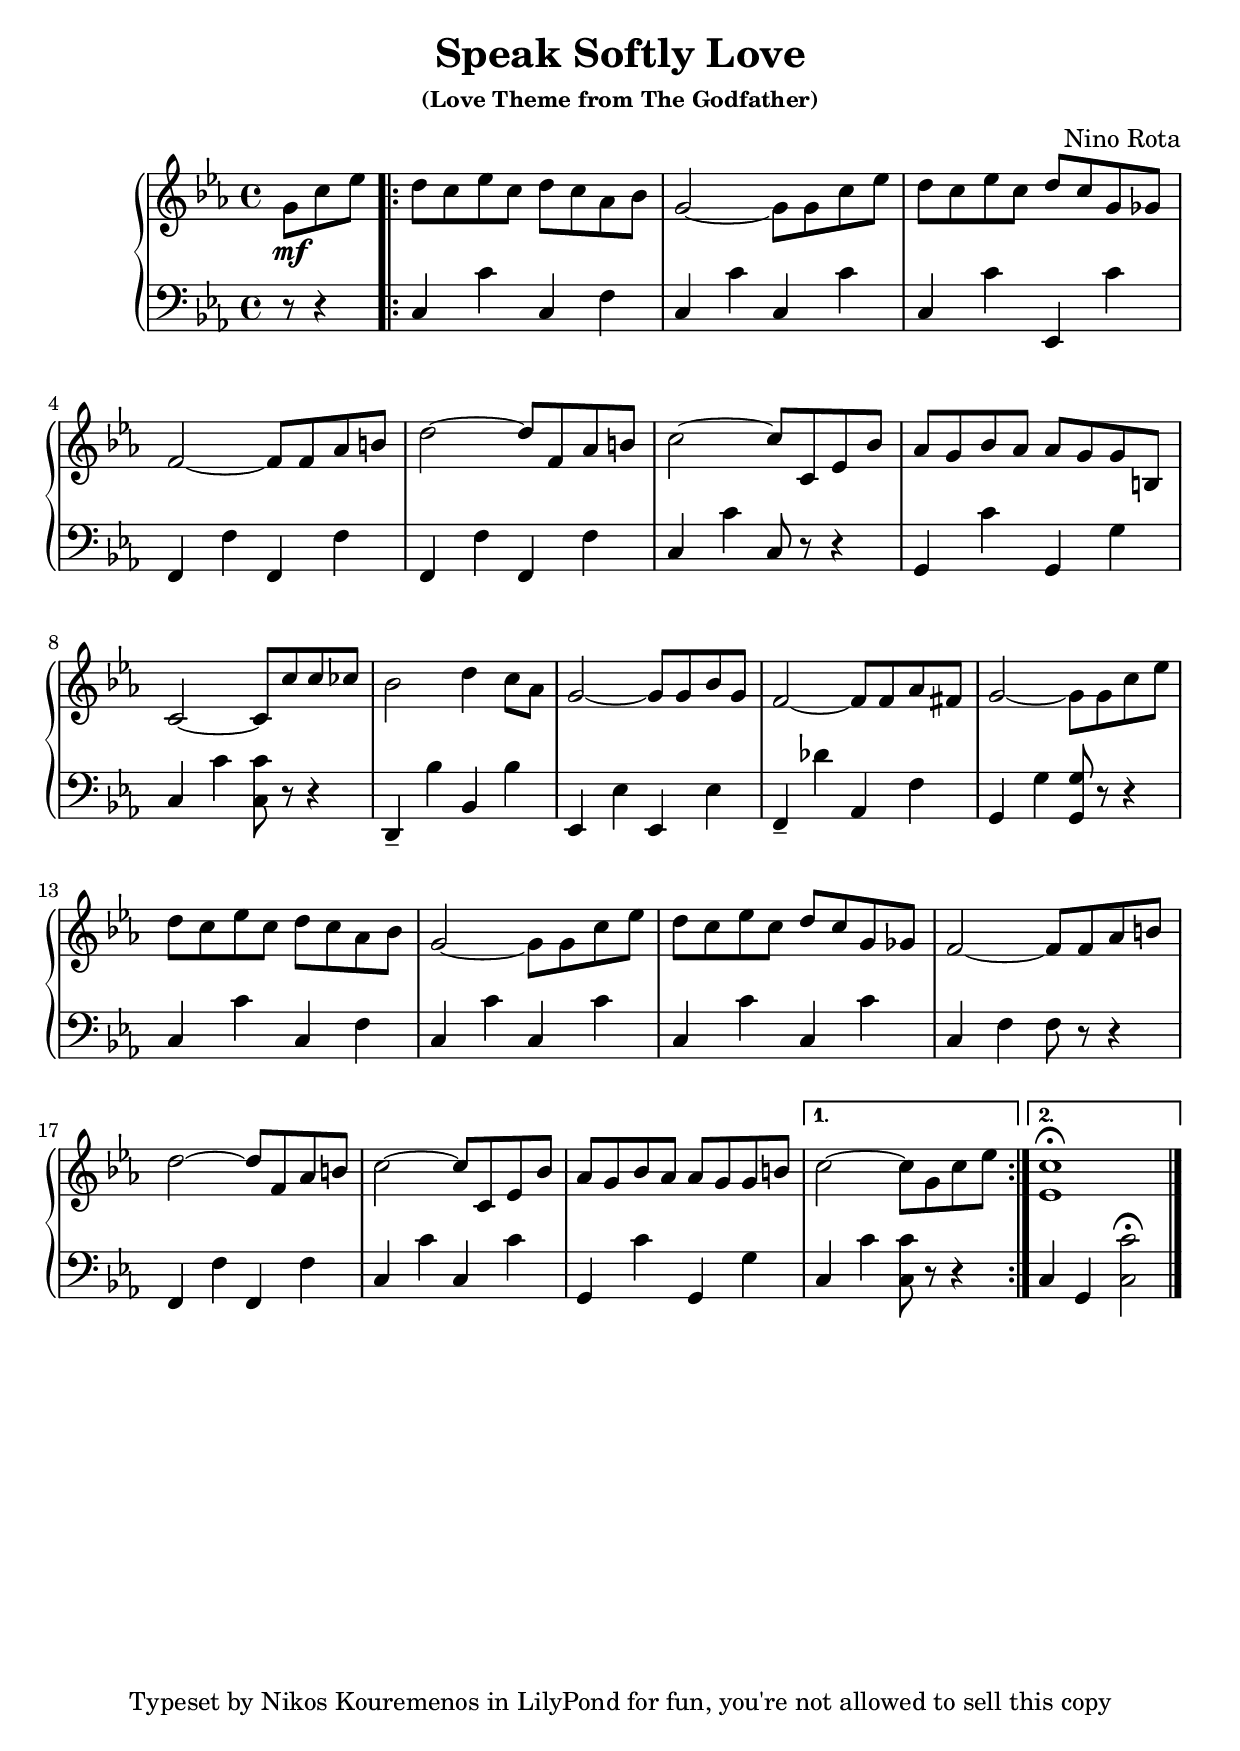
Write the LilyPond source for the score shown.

\version "2.4.2"

% Speak Softly Love (Love Theme from "The Godfather")
% Music by Nino Rota
% 
% typeset for his own pleasure (and backup of the bought original)
% by Nikos Kouremenos <kourem at gmail DoT com>

upper =  {
	\relative c'' {
		\context Voice = "upper" {
			
			% bar 1 (NOTE: in score this is bar 0)
			\partial 8*3
			g8_" "_\mf c ees
			
			\repeat volta 2 {
				% bar 2
				d c ees c
				d c aes bes
				
				% bar 3
				g2~ g8 g c ees
				
				% bar 4
				d c ees c
				d c g ges
				
				% bar 5
				f2~ f8 f8 aes b
				
				% bar 6
				d2~ d8 f, aes b
				
				% bar 7
				c2~ c8 c, ees bes'
				
				% bar 8
				aes g bes aes
				aes g g b,
				
				% bar 9
				\stemUp
				c2~ c8 c' c ces
				\stemNeutral
				
				% bar 10
				bes2 d4 c8 aes
				
				% bar 11
				g2~ g8 g bes g
				
				% bar 12
				f2~ f8 f aes fis
				
				% bar 13
				g2~ g8 
				
				% now THE SAME from bar#1 to bar#8
				% except last note in bar#8 is one octave higher
				% so old-fashioned copy/paste
				
				g8 c ees
				
				% bar 14
				d c ees c
				d c aes bes
				
				% bar 15
				g2~ g8 g c ees
				
				% bar 16
				d c ees c
				d c g ges
				
				% bar 17
				f2~ f8 f8 aes b
				
				% bar 18
				d2~ d8 f, aes b
				
				% bar 19
				c2~ c8 c, ees bes'
				
				% bar 20
				aes g bes aes
				aes g g b
			}
			% repeat the above forever :)
			% remember: nobody is supposed to shoot the pianist
			
			\alternative { { c2~c8 g c ees } { <ees, c'\fermata>1 \bar "|."} }

		}
	}
}


lower =  {
	\relative c {
		\context Voice = "lower" {
			\clef bass
			
			% bar 1 (NOTE: bar 0 in score)
			\partial 8*3
			r8 r4
			
			\repeat volta 2 {
				% bar 2
				c c'
				c, f
				
				% bar 3
				c c'
				c, c'
				
				% bar 4
				c, c'
				ees,, c''
				
				% bar 5
				f,, f'
				f, f'
				
				% bar 6
				f, f'
				f, f'
				
				% bar 7
				c c'
				c,8 r r4
				
				% bar 8
				g c'
				g, g'
				
				% bar 9
				c, c'
				<c, c'>8
				r r4
				
				% bar 10
				d,--
				bes''
				bes, bes'
				
				% bar 11
				ees,, ees'
				ees, ees'
				
				% bar 12
				f,-- des''
				aes, f'
				
				% bar 13
				g, g'
				<g, g'>8
				r r4
				
				% bar 14
				c c'
				c, f
				
				% bar 15
				c c'
				c, c'
				
				% bar 16
				c, c'
				c, c'
				
				% bar 17
				c, f f8 r r4
				
				% bar 18
				f,4 f'
				f, f'
				
				% bar 19
				c c'
				c, c'
				
				% bar 20
				g, c'
				g, g'
			}
			\alternative { { c, c'	<c, c'>8 r r4 } { c g \stemDown <c c'\fermata>2 \bar "|."} }
		}
	}
}

\header {
	title = "Speak Softly Love"
	subtitle = \markup{\small { (Love Theme from The Godfather)} }
	composer = "Nino Rota"
	
	date = "1972"
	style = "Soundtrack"
	%copyright = "Copyrights are bad"
	
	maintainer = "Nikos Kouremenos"
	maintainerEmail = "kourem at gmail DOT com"
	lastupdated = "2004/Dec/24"
	
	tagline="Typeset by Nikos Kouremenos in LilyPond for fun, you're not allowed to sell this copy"
}

#(set-global-staff-size 22)
\score {
	\context PianoStaff <<
		%#(set-accidental-style 'piano-cautionary)
		\context Staff = "up" <<
			\time 4/4
			\key c \minor
			\upper
		>>
		\context Staff = "down" <<
			\time 4/4
			\key c \minor
			\lower
		>>
	>>

	\layout { }
	\midi { \tempo 4 = 70 }
}
